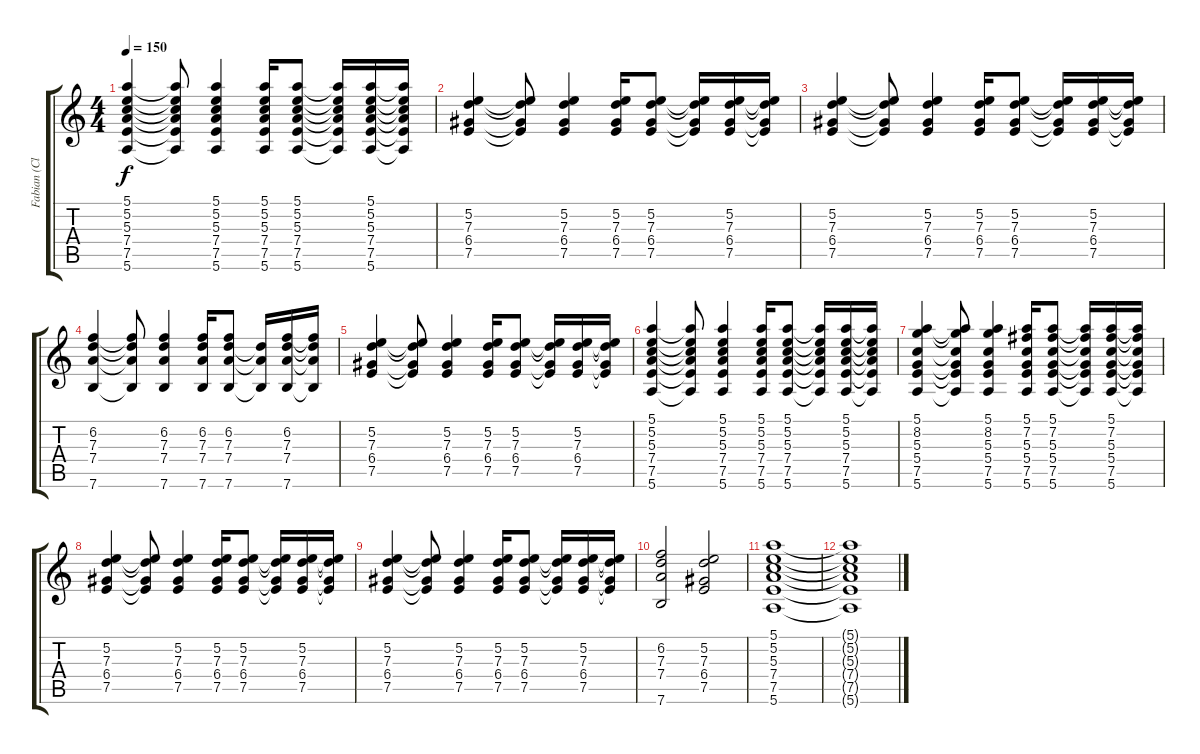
\track ("Fabian (Clean)" "Fabian (Cl") {instrument electricguitarclean}
\staff {score tabs}
\tuning (E4 B3 G3 D3 A2 E2) {hide}
\ts (4 4)
\tempo 150
\clef g2
\ks c
(5.1 5.2 5.3 7.4 7.5 5.6).4{dy f} (5.1{t} 5.2{t} 5.3{t} 7.4{t} 7.5{t} 5.6{t}).8 (5.1 5.2 5.3 7.4 7.5 5.6).4 (5.1 5.2 5.3 7.4 7.5 5.6).16 (5.1 5.2 5.3 7.4 7.5 5.6).8 (5.1{t} 5.2{t} 5.3{t} 7.4{t} 7.5{t} 5.6{t}).16 (5.1 5.2 5.3 7.4 7.5 5.6).16 (5.1{t} 5.2{t} 5.3{t} 7.4{t} 7.5{t} 5.6{t}).16 |
(5.2 7.3 6.4 7.5).4 (5.2{t} 7.3{t} 6.4{t} 7.5{t}).8 (5.2 7.3 6.4 7.5).4 (5.2 7.3 6.4 7.5).16 (5.2 7.3 6.4 7.5).8 (5.2{t} 7.3{t} 6.4{t} 7.5{t}).16 (5.2 7.3 6.4 7.5).16 (5.2{t} 7.3{t} 6.4{t} 7.5{t}).16 |
(5.2 7.3 6.4 7.5).4 (5.2{t} 7.3{t} 6.4{t} 7.5{t}).8 (5.2 7.3 6.4 7.5).4 (5.2 7.3 6.4 7.5).16 (5.2 7.3 6.4 7.5).8 (5.2{t} 7.3{t} 6.4{t} 7.5{t}).16 (5.2 7.3 6.4 7.5).16 (5.2{t} 7.3{t} 6.4{t} 7.5{t}).16 |
(6.2 7.3 7.4 7.6).4 (6.2{t} 7.3{t} 7.4{t} 7.6{t}).8 (6.2 7.3 7.4 7.6).4 (6.2 7.3 7.4 7.6).16 (6.2 7.3 7.4 7.6).8 (7.3{t} 7.4{t} 7.6{t}).16 (6.2 7.3 7.4 7.6).16 (6.2{t} 7.3{t} 7.4{t} 7.6{t}).16 |
(5.2 7.3 6.4 7.5).4 (5.2{t} 7.3{t} 6.4{t} 7.5{t}).8 (5.2 7.3 6.4 7.5).4 (5.2 7.3 6.4 7.5).16 (5.2 7.3 6.4 7.5).8 (5.2{t} 7.3{t} 6.4{t} 7.5{t}).16 (5.2 7.3 6.4 7.5).16 (5.2{t} 7.3{t} 6.4{t} 7.5{t}).16 |
(5.1 5.2 5.3 7.4 7.5 5.6).4 (5.1{t} 5.2{t} 5.3{t} 7.4{t} 7.5{t} 5.6{t}).8 (5.1 5.2 5.3 7.4 7.5 5.6).4 (5.1 5.2 5.3 7.4 7.5 5.6).16 (5.1 5.2 5.3 7.4 7.5 5.6).8 (5.1{t} 5.2{t} 5.3{t} 7.4{t} 7.5{t} 5.6{t}).16 (5.1 5.2 5.3 7.4 7.5 5.6).16 (5.1{t} 5.2{t} 5.3{t} 7.4{t} 7.5{t} 5.6{t}).16 |
(5.1 8.2 5.3 5.4 7.5 5.6).4 (5.1{t} 8.2{t} 5.3{t} 5.4{t} 7.5{t} 5.6{t}).8 (5.1 8.2 5.3 5.4 7.5 5.6).4 (5.1 7.2 5.3 5.4 7.5 5.6).16 (5.1 7.2 5.3 5.4 7.5 5.6).8 (5.1{t} 7.2{t} 5.3{t} 5.4{t} 7.5{t} 5.6{t}).16 (5.1 7.2 5.3 5.4 7.5 5.6).16 (5.1{t} 7.2{t} 5.3{t} 5.4{t} 7.5{t} 5.6{t}).16 |
(5.2 7.3 6.4 7.5).4 (5.2{t} 7.3{t} 6.4{t} 7.5{t}).8 (5.2 7.3 6.4 7.5).4 (5.2 7.3 6.4 7.5).16 (5.2 7.3 6.4 7.5).8 (5.2{t} 7.3{t} 6.4{t} 7.5{t}).16 (5.2 7.3 6.4 7.5).16 (5.2{t} 7.3{t} 6.4{t} 7.5{t}).16 |
(5.2 7.3 6.4 7.5).4 (5.2{t} 7.3{t} 6.4{t} 7.5{t}).8 (5.2 7.3 6.4 7.5).4 (5.2 7.3 6.4 7.5).16 (5.2 7.3 6.4 7.5).8 (5.2{t} 7.3{t} 6.4{t} 7.5{t}).16 (5.2 7.3 6.4 7.5).16 (5.2{t} 7.3{t} 6.4{t} 7.5{t}).16 |
(6.2 7.3 7.4 7.6).2 (5.2 7.3 6.4 7.5).2 |
(5.1 5.2 5.3 7.4 7.5 5.6).1 |
(5.1{t} 5.2{t} 5.3{t} 7.4{t} 7.5{t} 5.6{t}).1
